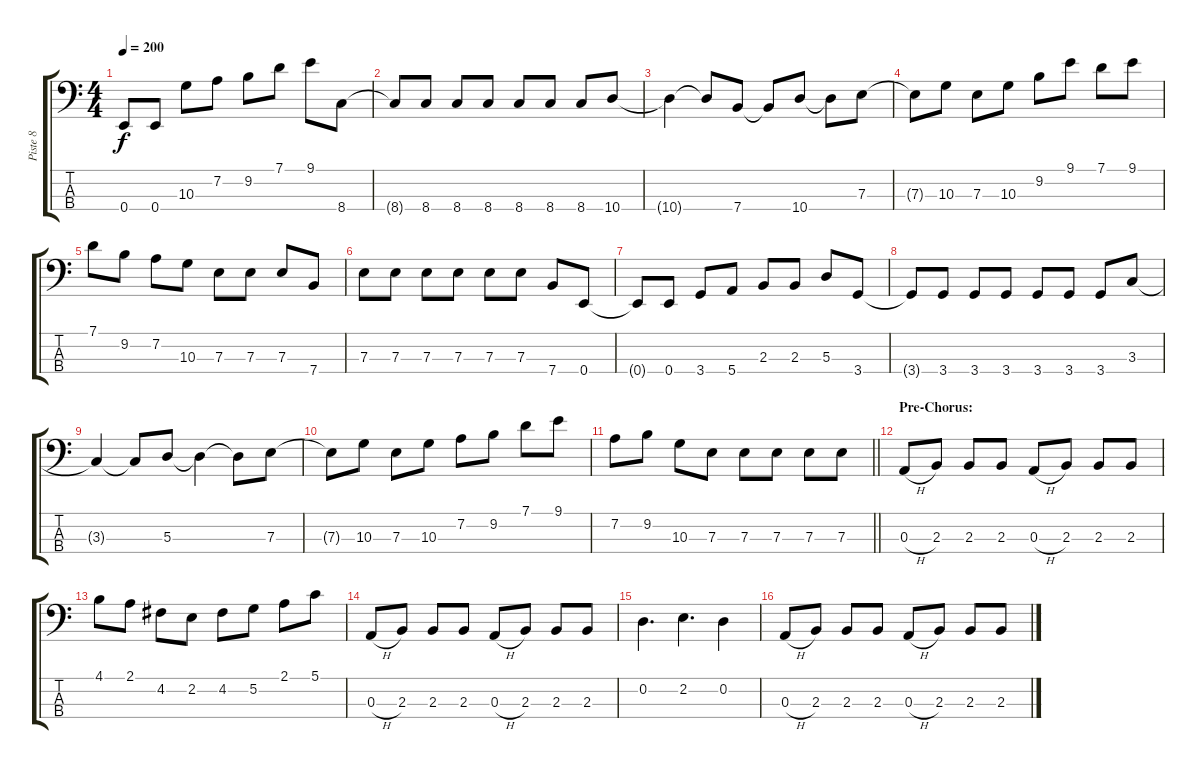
\track ("Piste 8" "Piste 8") {instrument electricbasspick}
\staff {score tabs}
\tuning (G2 D2 A1 E1) {hide}
\ts (4 4)
\tempo 200
\clef f4
\ks c
0.4{t}.8{dy f} 0.4.8 10.3.8 7.2.8 9.2.8 7.1.8 9.1.8 8.4.8 |
8.4{t}.8 8.4.8 8.4.8 8.4.8 8.4.8 8.4.8 8.4.8 10.4.8 |
10.4{t}.4 10.4{t}.8 7.4.8 7.4{t}.8 10.4.8 10.4{t}.8 7.3.8 |
7.3{t}.8 10.3.8 7.3.8 10.3.8 9.2.8 9.1.8 7.1.8 9.1.8 |
7.1.8 9.2.8 7.2.8 10.3.8 7.3.8 7.3.8 7.3.8 7.4.8 |
7.3.8 7.3.8 7.3.8 7.3.8 7.3.8 7.3.8 7.4.8 0.4.8 |
0.4{t}.8 0.4.8 3.4.8 5.4.8 2.3.8 2.3.8 5.3.8 3.4.8 |
3.4{t}.8 3.4.8 3.4.8 3.4.8 3.4.8 3.4.8 3.4.8 3.3.8 |
3.3{t}.4 3.3{t}.8 5.3.8 5.3{t}.4 5.3{t}.8 7.3.8 |
7.3{t}.8 10.3.8 7.3.8 10.3.8 7.2.8 9.2.8 7.1.8 9.1.8 |
\barLineRight lightlight
7.2.8 9.2.8 10.3.8 7.3.8 7.3.8 7.3.8 7.3.8 7.3.8 |
\section ("" "Pre-Chorus:")
0.3{h}.8 2.3.8 2.3.8 2.3.8 0.3{h}.8 2.3.8 2.3.8 2.3.8 |
4.1.8 2.1.8 4.2.8 2.2.8 4.2.8 5.2.8 2.1.8 5.1.8 |
0.3{h}.8 2.3.8 2.3.8 2.3.8 0.3{h}.8 2.3.8 2.3.8 2.3.8 |
0.2.4{d} 2.2.4{d} 0.2.4 |
0.3{h}.8 2.3.8 2.3.8 2.3.8 0.3{h}.8 2.3.8 2.3.8 2.3.8
